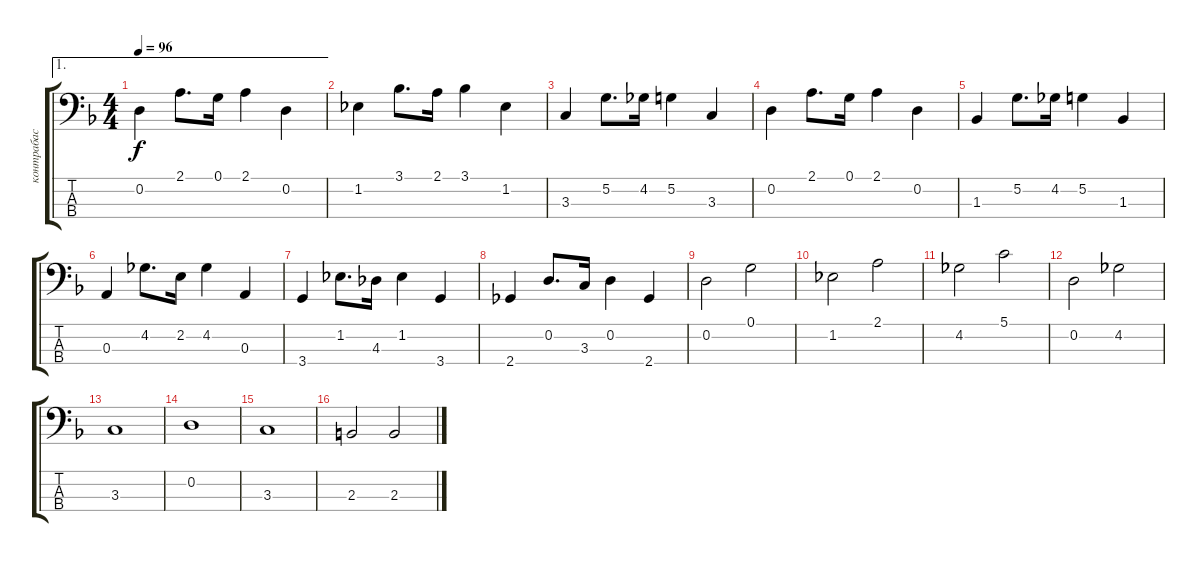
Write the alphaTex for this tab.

\track ("контрабас" "контрабас") {instrument contrabass}
\staff {score tabs}
\tuning (G2 D2 A1 E1) {hide}
\ae 1
\ts (4 4)
\tempo 96
\clef f4
\ks dminor
0.2.4{dy f} 2.1.8{d} 0.1.16 2.1.4 0.2.4 |
1.2.4 3.1.8{d} 2.1.16 3.1.4 1.2.4 |
3.3.4 5.2.8{d} 4.2.16 5.2.4 3.3.4 |
0.2.4 2.1.8{d} 0.1.16 2.1.4 0.2.4 |
1.3.4 5.2.8{d} 4.2.16 5.2.4 1.3.4 |
0.3.4 4.2.8{d} 2.2.16 4.2.4 0.3.4 |
3.4.4 1.2.8{d} 4.3.16 1.2.4 3.4.4 |
2.4.4 0.2.8{d} 3.3.16 0.2.4 2.4.4 |
0.2.2 0.1.2 |
1.2.2 2.1.2 |
4.2.2 5.1.2 |
0.2.2 4.2.2 |
3.3.1 |
0.2.1 |
3.3.1 |
2.3.2 2.3.2
